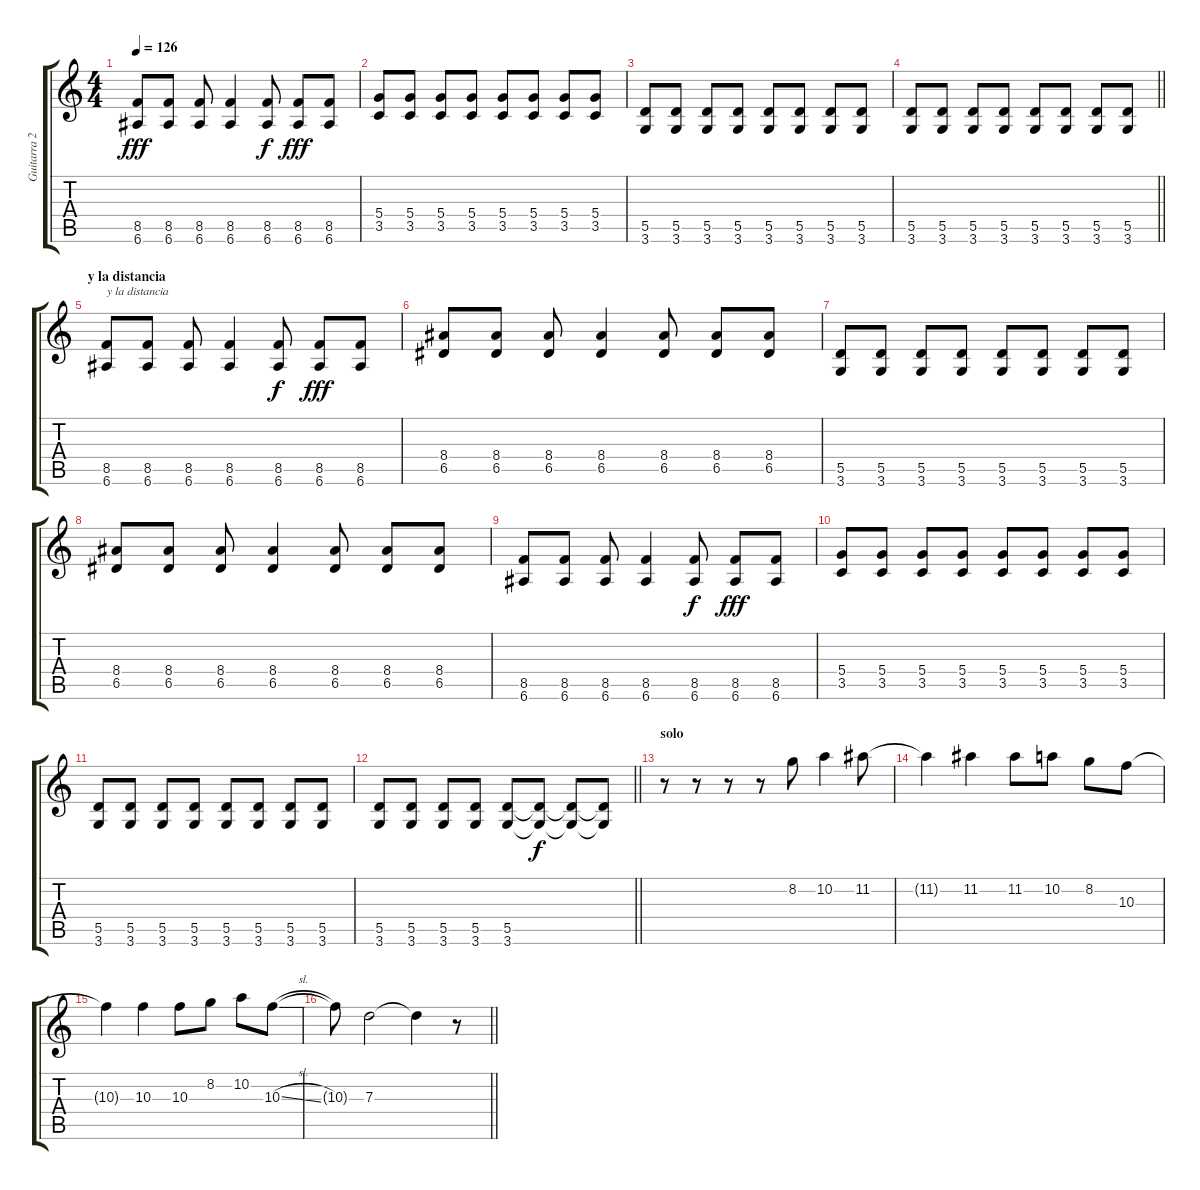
\track ("Guitarra 2" "Guitarra 2") {instrument distortionguitar}
\staff {score tabs}
\tuning (E4 B3 G3 D3 A2 E2) {hide}
\ts (4 4)
\tempo 126
\clef g2
\ks c
(8.5 6.6).8{dy fff instrument distortionguitar} (8.5 6.6).8 (8.5 6.6).8 (8.5 6.6).4 (8.5 6.6).8{dy f} (8.5 6.6).8{dy fff} (8.5 6.6).8 |
(5.4 3.5).8 (5.4 3.5).8 (5.4 3.5).8 (5.4 3.5).8 (5.4 3.5).8 (5.4 3.5).8 (5.4 3.5).8 (5.4 3.5).8 |
(5.5 3.6).8 (5.5 3.6).8 (5.5 3.6).8 (5.5 3.6).8 (5.5 3.6).8 (5.5 3.6).8 (5.5 3.6).8 (5.5 3.6).8 |
\barLineRight lightlight
(5.5 3.6).8 (5.5 3.6).8 (5.5 3.6).8 (5.5 3.6).8 (5.5 3.6).8 (5.5 3.6).8 (5.5 3.6).8 (5.5 3.6).8 |
\section ("" "y la distancia")
(8.5 6.6).8{txt "y la distancia" instrument distortionguitar} (8.5 6.6).8 (8.5 6.6).8 (8.5 6.6).4 (8.5 6.6).8{dy f} (8.5 6.6).8{dy fff} (8.5 6.6).8 |
(8.4 6.5).8 (8.4 6.5).8 (8.4 6.5).8 (8.4 6.5).4 (8.4 6.5).8 (8.4 6.5).8 (8.4 6.5).8 |
(5.5 3.6).8 (5.5 3.6).8 (5.5 3.6).8 (5.5 3.6).8 (5.5 3.6).8 (5.5 3.6).8 (5.5 3.6).8 (5.5 3.6).8 |
(8.4 6.5).8 (8.4 6.5).8 (8.4 6.5).8 (8.4 6.5).4 (8.4 6.5).8 (8.4 6.5).8 (8.4 6.5).8 |
(8.5 6.6).8{instrument distortionguitar} (8.5 6.6).8 (8.5 6.6).8 (8.5 6.6).4 (8.5 6.6).8{dy f} (8.5 6.6).8{dy fff} (8.5 6.6).8 |
(5.4 3.5).8 (5.4 3.5).8 (5.4 3.5).8 (5.4 3.5).8 (5.4 3.5).8 (5.4 3.5).8 (5.4 3.5).8 (5.4 3.5).8 |
(5.5 3.6).8 (5.5 3.6).8 (5.5 3.6).8 (5.5 3.6).8 (5.5 3.6).8 (5.5 3.6).8 (5.5 3.6).8 (5.5 3.6).8 |
\barLineRight lightlight
(5.5 3.6).8 (5.5 3.6).8 (5.5 3.6).8 (5.5 3.6).8 (5.5 3.6).8 (5.5{t} 3.6{t}).8{dy f} (5.5{t} 3.6{t}).8 (5.5{t} 3.6{t}).8 |
\section ("" "solo")
r.8 r.8 r.8 r.8 8.2.8 10.2.4 11.2.8 |
11.2{t}.4 11.2.4 11.2.8 10.2.8 8.2.8 10.3.8 |
10.3{t}.4 10.3.4 10.3.8 8.2.8 10.2.8 10.3{sl}.8 |
\barLineRight lightlight
10.3{t}.8 7.3.2 7.3{t}.4 r.8
